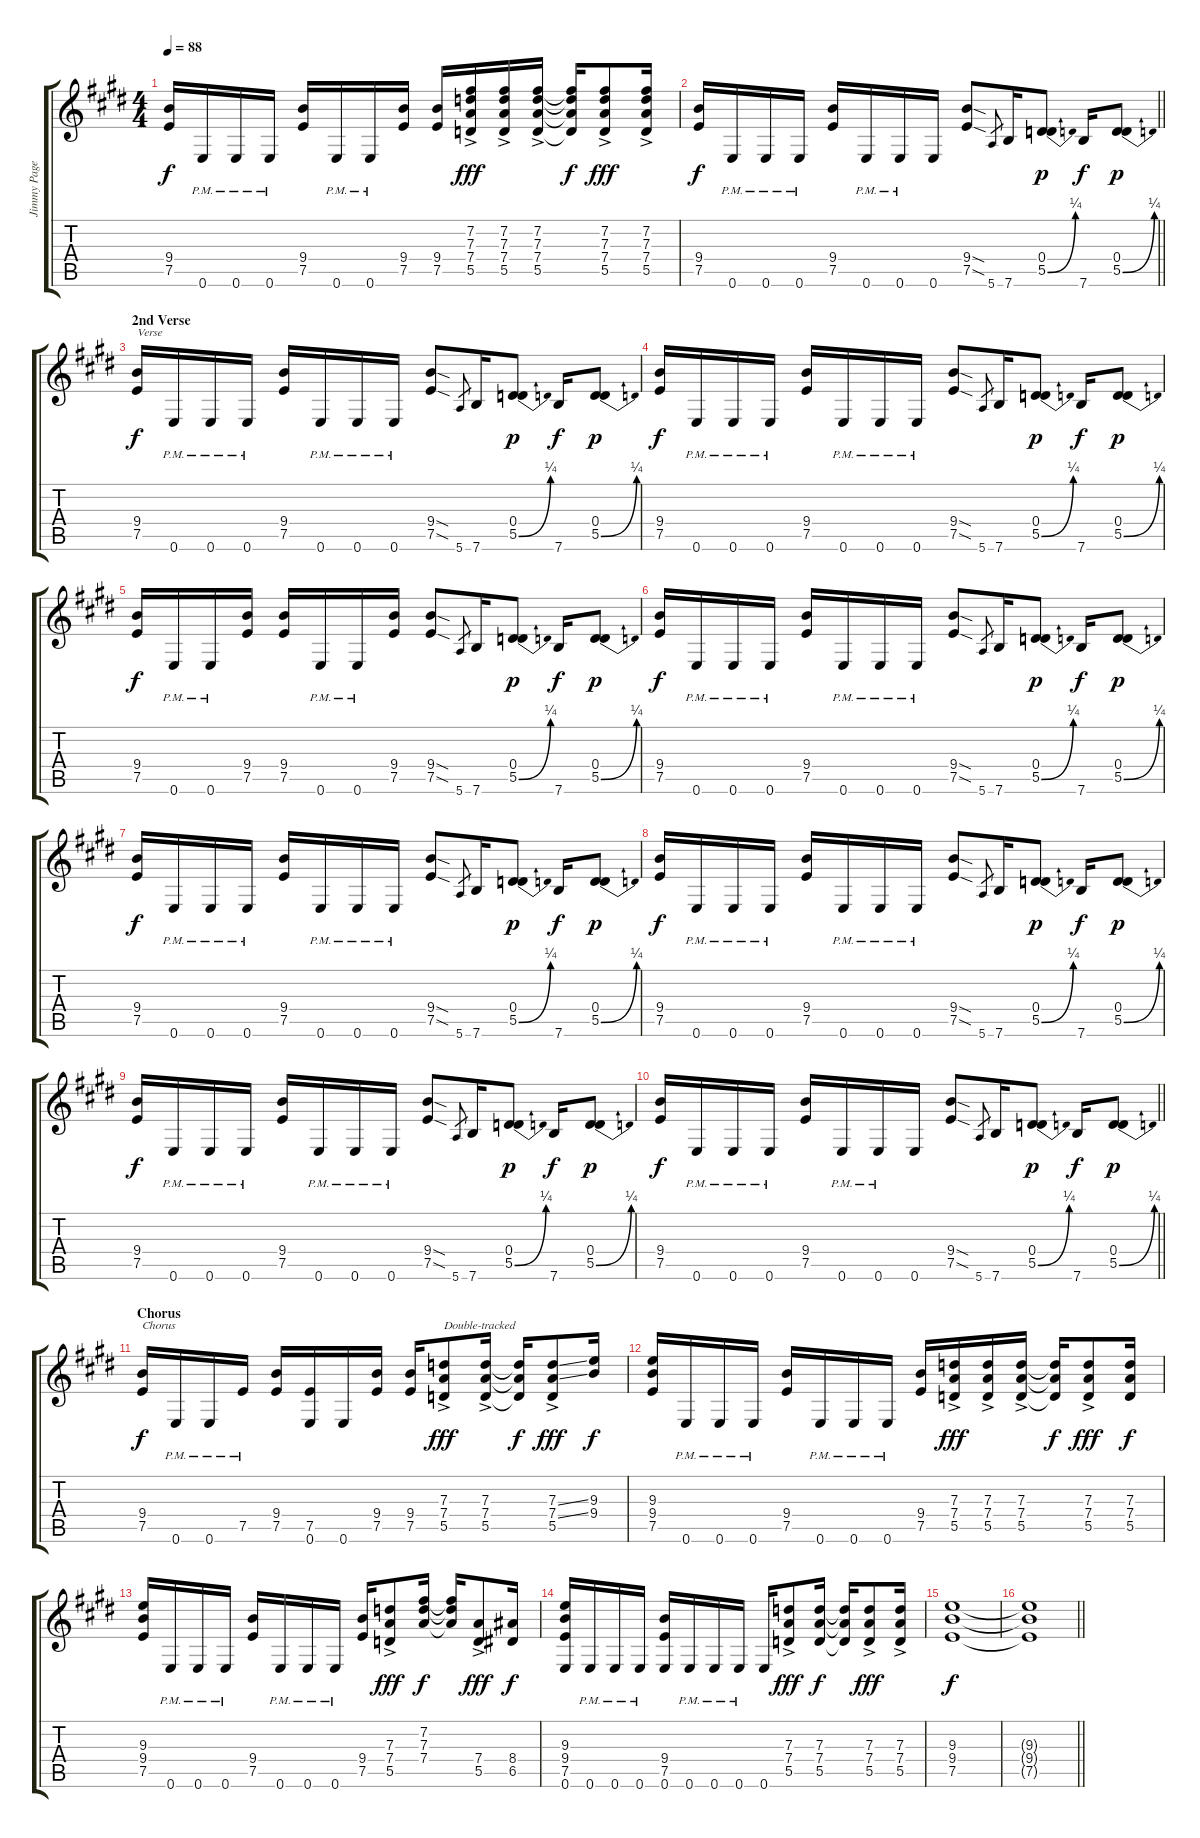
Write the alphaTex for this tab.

\track ("Jimmy Page Guitar 1 (w/dist) " "Jimmy Page") {instrument distortionguitar}
\staff {score tabs}
\tuning (E4 B3 G3 D3 A2 E2) {hide}
\ts (4 4)
\tempo 88
\clef g2
\ks e
(9.4 7.5).16{dy f} 0.6{pm}.16 0.6{pm}.16 0.6{pm}.16 (9.4 7.5).16 0.6{pm}.16 0.6{pm}.16 (9.4 7.5).16 (9.4 7.5).16 (7.2{ac} 7.3{ac} 7.4{ac} 5.5{ac}).16{dy fff} (7.2{ac} 7.3{ac} 7.4{ac} 5.5{ac}).16 (7.2{ac} 7.3{ac} 7.4{ac} 5.5{ac}).16 (7.2{t} 7.3{t} 7.4{t} 5.5{t}).16{dy f} (7.2{ac} 7.3{ac} 7.4{ac} 5.5{ac}).8{dy fff} (7.2{ac} 7.3{ac} 7.4{ac} 5.5{ac}).16 |
\barLineRight lightlight
(9.4 7.5).16{dy f} 0.6{pm}.16 0.6{pm}.16 0.6{pm}.16 (9.4 7.5).16 0.6{pm}.16 0.6{pm}.16 0.6.16 (9.4{sod} 7.5{sod}).8 5.6.8{gr} 7.6.16 (0.4 5.5{be (bend 0 0 60 1)}).8{dy p} 7.6.16{dy f} (0.4 5.5{be (bend 0 0 60 1)}).8{dy p} |
\section ("" "2nd Verse")
(9.4 7.5).16{txt "Verse" dy f} 0.6{pm}.16 0.6{pm}.16 0.6{pm}.16 (9.4 7.5).16 0.6{pm}.16 0.6{pm}.16 0.6{pm}.16 (9.4{sod} 7.5{sod}).8 5.6.8{gr} 7.6.16 (0.4 5.5{be (bend 0 0 60 1)}).8{dy p} 7.6.16{dy f} (0.4 5.5{be (bend 0 0 60 1)}).8{dy p} |
(9.4 7.5).16{dy f} 0.6{pm}.16 0.6{pm}.16 0.6{pm}.16 (9.4 7.5).16 0.6{pm}.16 0.6{pm}.16 0.6{pm}.16 (9.4{sod} 7.5{sod}).8 5.6.8{gr} 7.6.16 (0.4 5.5{be (bend 0 0 60 1)}).8{dy p} 7.6.16{dy f} (0.4 5.5{be (bend 0 0 60 1)}).8{dy p} |
(9.4 7.5).16{dy f} 0.6{pm}.16 0.6{pm}.16 (9.4 7.5).16 (9.4 7.5).16 0.6{pm}.16 0.6{pm}.16 (9.4 7.5).16 (9.4{sod} 7.5{sod}).8 5.6.8{gr} 7.6.16 (0.4 5.5{be (bend 0 0 60 1)}).8{dy p} 7.6.16{dy f} (0.4 5.5{be (bend 0 0 60 1)}).8{dy p} |
(9.4 7.5).16{dy f} 0.6{pm}.16 0.6{pm}.16 0.6{pm}.16 (9.4 7.5).16 0.6{pm}.16 0.6{pm}.16 0.6{pm}.16 (9.4{sod} 7.5{sod}).8 5.6.8{gr} 7.6.16 (0.4 5.5{be (bend 0 0 60 1)}).8{dy p} 7.6.16{dy f} (0.4 5.5{be (bend 0 0 60 1)}).8{dy p} |
(9.4 7.5).16{dy f} 0.6{pm}.16 0.6{pm}.16 0.6{pm}.16 (9.4 7.5).16 0.6{pm}.16 0.6{pm}.16 0.6{pm}.16 (9.4{sod} 7.5{sod}).8 5.6.8{gr} 7.6.16 (0.4 5.5{be (bend 0 0 60 1)}).8{dy p} 7.6.16{dy f} (0.4 5.5{be (bend 0 0 60 1)}).8{dy p} |
(9.4 7.5).16{dy f} 0.6{pm}.16 0.6{pm}.16 0.6{pm}.16 (9.4 7.5).16 0.6{pm}.16 0.6{pm}.16 0.6{pm}.16 (9.4{sod} 7.5{sod}).8 5.6.8{gr} 7.6.16 (0.4 5.5{be (bend 0 0 60 1)}).8{dy p} 7.6.16{dy f} (0.4 5.5{be (bend 0 0 60 1)}).8{dy p} |
(9.4 7.5).16{dy f} 0.6{pm}.16 0.6{pm}.16 0.6{pm}.16 (9.4 7.5).16 0.6{pm}.16 0.6{pm}.16 0.6{pm}.16 (9.4{sod} 7.5{sod}).8 5.6.8{gr} 7.6.16 (0.4 5.5{be (bend 0 0 60 1)}).8{dy p} 7.6.16{dy f} (0.4 5.5{be (bend 0 0 60 1)}).8{dy p} |
\barLineRight lightlight
(9.4 7.5).16{dy f} 0.6{pm}.16 0.6{pm}.16 0.6{pm}.16 (9.4 7.5).16 0.6{pm}.16 0.6{pm}.16 0.6.16 (9.4{sod} 7.5{sod}).8 5.6.8{gr} 7.6.16 (0.4 5.5{be (bend 0 0 60 1)}).8{dy p} 7.6.16{dy f} (0.4 5.5{be (bend 0 0 60 1)}).8{dy p} |
\section ("" "Chorus")
(9.4 7.5).16{txt "Chorus " dy f} 0.6{pm}.16 0.6{pm}.16 7.5{pm}.16 (9.4 7.5).16 (7.5 0.6).16 0.6.16 (9.4 7.5).16 (9.4 7.5).16 (7.3{ac} 7.4{ac} 5.5{ac}).8{txt "Double-tracked" dy fff} (7.3{ac} 7.4{ac} 5.5{ac}).16 (7.3{t} 7.4{t} 5.5{t}).16{dy f} (7.3{ss ac} 7.4{ss ac} 5.5{ac}).8{dy fff} (9.3 9.4).16{dy f} |
(9.3 9.4 7.5).16 0.6{pm}.16 0.6{pm}.16 0.6{pm}.16 (9.4 7.5).16 0.6{pm}.16 0.6{pm}.16 0.6{pm}.16 (9.4 7.5).16 (7.3{ac} 7.4{ac} 5.5{ac}).16{dy fff} (7.3{ac} 7.4{ac} 5.5{ac}).16 (7.3{ac} 7.4{ac} 5.5{ac}).16 (7.3{t} 7.4{t} 5.5{t}).16{dy f} (7.3{ac} 7.4{ac} 5.5{ac}).8{dy fff} (7.3 7.4 5.5).16{dy f} |
(9.3 9.4 7.5).16 0.6{pm}.16 0.6{pm}.16 0.6{pm}.16 (9.4 7.5).16 0.6{pm}.16 0.6{pm}.16 0.6{pm}.16 (9.4 7.5).16 (7.3{ac} 7.4{ac} 5.5{ac}).8{dy fff} (7.2 7.3 7.4).16{dy f} (7.2{t} 7.3{t} 7.4{t}).16 (7.4{ac} 5.5{ac}).8{dy fff} (8.4 6.5).16{dy f} |
(9.3 9.4 7.5 0.6).16 0.6{pm}.16 0.6{pm}.16 0.6{pm}.16 (9.4 7.5 0.6).16 0.6{pm}.16 0.6{pm}.16 0.6{pm}.16 0.6.16 (7.3{ac} 7.4{ac} 5.5{ac}).8{dy fff} (7.3 7.4 5.5).16{dy f} (7.3{t} 7.4{t} 5.5{t}).16 (7.3{ac} 7.4{ac} 5.5{ac}).8{dy fff} (7.3{ac} 7.4{ac} 5.5{ac}).16 |
(9.3 9.4 7.5).1{dy f} |
\barLineRight lightlight
(9.3{t} 9.4{t} 7.5{t}).1
